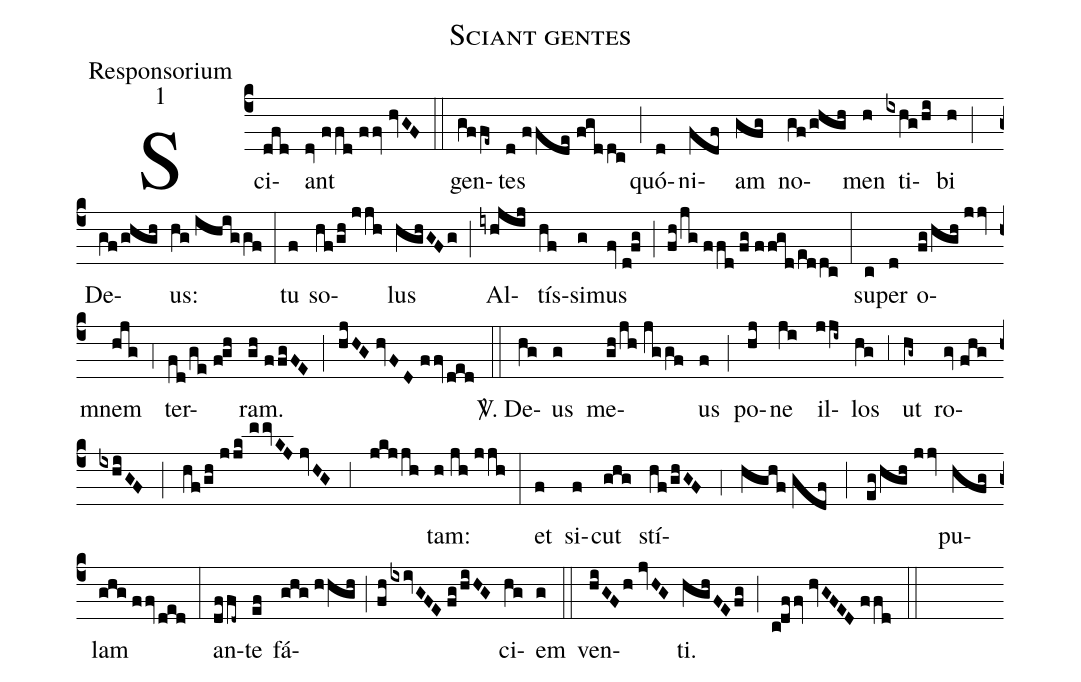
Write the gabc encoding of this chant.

name:Sciant gentes;
office-part:Responsorium;
mode:1;
%%
(c4) Sci(dfd)ant(dv//ffd//ffv//hvGF) (::)
gen(gffe~)tes(d//ffde//fgddc) (;) quó(d)ni(fdf)am(gfg) no(gf/ghgh)men(h) ti(ixhg/hi)bi(h) (;) De(gf/ghgh)us:(hg//ihiggf) (:)
tu(f) so(hf/gh//jjh)lus(hghGFg) (;) Al(iyhjij)tís(hf)si(g)mus(fv//d!fg) (;) (fh/jg//ffd//fg//ffgd/eddc) (:)
su(c)per(d) o(fg/hgh//jjv)mnem(hjg) (,4) ter(fd/ge//f!gh)ram.(gh//ffgFE) (;) (hjHG//hvFD//ffv/ded) (::)

<sp>V/</sp>. De(hg)us(g) me(gh/jh//jggf)us(f) (;) po(hj)ne(ji) il(jji~)los(hg) (,3) ut(hg~) ro(gv//fhg/ixhiGF;hf/gh//jjk//mmvKJ//jvHG;3jkjjh)tam:(h//jh//jjh) (:)
et(f) si(f)cut(ghg) stí(hf/ghGF;4hghf//gdf;eg/hgh//jjv)pu(hfg)lam(ghg//ffv/ded) (:)
an(dffd~)te(ef) fá(ghg//hhgh;fh/ixivGFE//fg/hiHG)ci(hg)em(g) (::)
ven(hiGF/h//jvHG)ti.(hghFEfg) (;) (c!dffv//hvGFED//ffd) (::)
